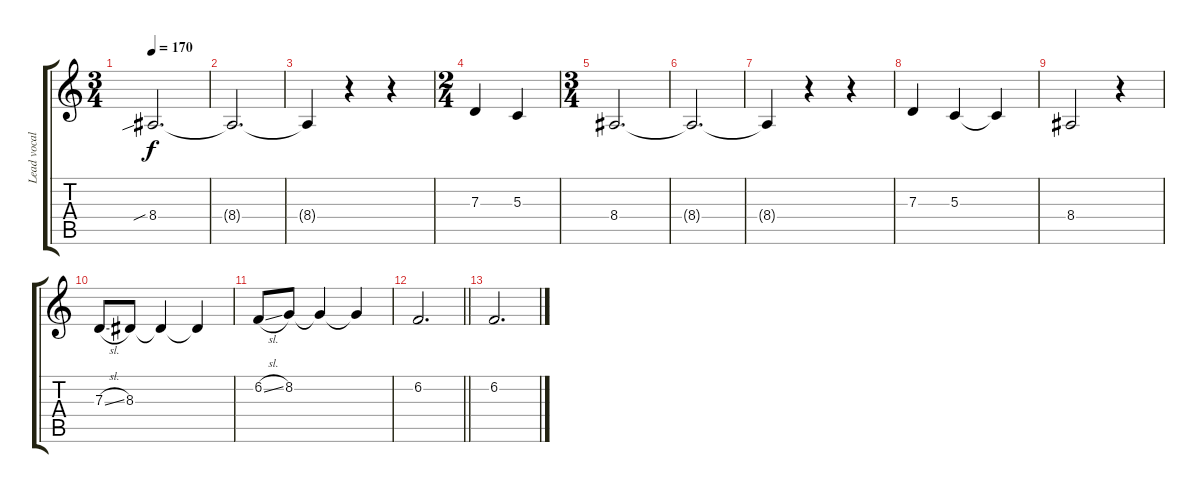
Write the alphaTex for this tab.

\track ("Lead vocals" "Lead vocal") {instrument flute}
\staff {score tabs}
\tuning (E4 B3 G3 D3 A2 E2) {hide}
\ts (3 4)
\tempo 170
\clef g2
\ks c
8.4{sib}.2{d dy f} |
8.4{t}.2{d} |
8.4{t}.4 r.4 r.4 |
\ts (2 4)
7.3.4 5.3.4 |
\ts (3 4)
8.4.2{d} |
8.4{t}.2{d} |
8.4{t}.4 r.4 r.4 |
7.3.4 5.3.4 5.3{t}.4 |
8.4.2 r.4 |
7.3{sl}.8 8.3.8 8.3{t}.4 8.3{t}.4 |
6.2{sl}.8 8.2.8 8.2{t}.4 8.2{t}.4 |
\barLineRight lightlight
6.2.2{d} |
6.2.2{d}
